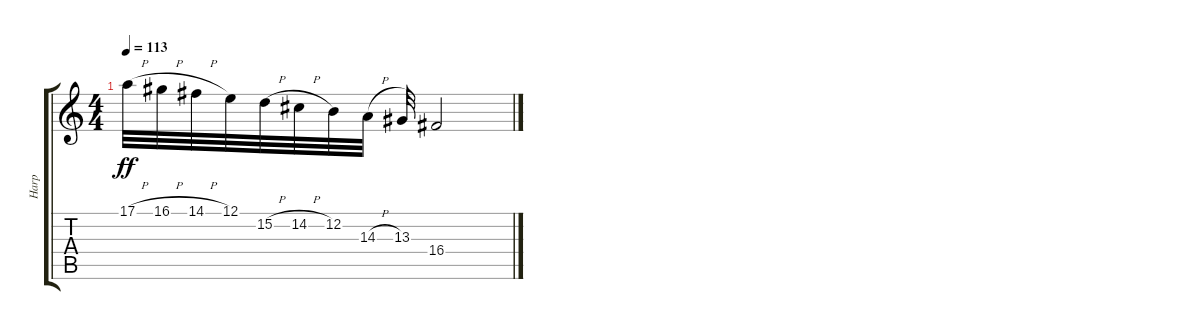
\track ("Harp" "Harp") {instrument koto}
\staff {score tabs}
\tuning (E4 B3 G3 D3 A2 E2) {hide}
\ts (4 4)
\tempo 113
\clef g2
\ks c
17.1{h}.32{dy ff} 16.1{h}.32 14.1{h}.32 12.1.32 15.2{h}.32 14.2{h}.32 12.2.32 14.3{h}.32 13.3.32 16.4.2
